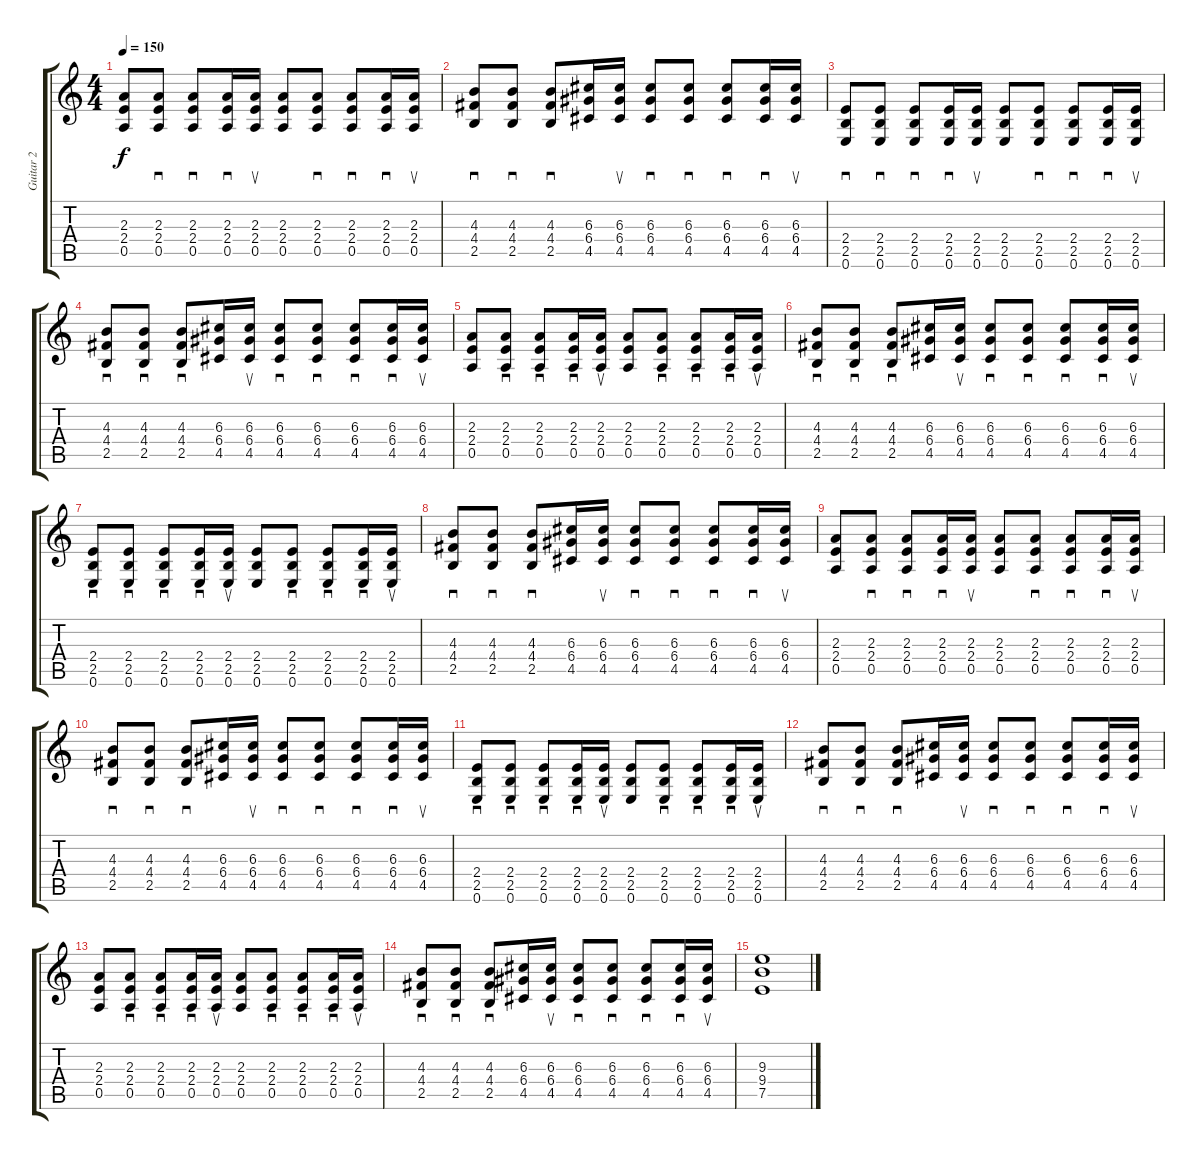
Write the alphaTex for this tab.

\track ("Guitar 2" "Guitar 2") {instrument distortionguitar}
\staff {score tabs}
\tuning (E4 B3 G3 D3 A2 E2) {hide}
\ts (4 4)
\tempo 150
\clef g2
\ks c
(2.3 2.4 0.5).8{dy f} (2.3 2.4 0.5).8{sd} (2.3 2.4 0.5).8{sd} (2.3 2.4 0.5).16{sd} (2.3 2.4 0.5).16{su} (2.3 2.4 0.5).8 (2.3 2.4 0.5).8{sd} (2.3 2.4 0.5).8{sd} (2.3 2.4 0.5).16{sd} (2.3 2.4 0.5).16{su} |
(4.3 4.4 2.5).8{sd} (4.3 4.4 2.5).8{sd} (4.3 4.4 2.5).8{sd} (6.3 6.4 4.5).16 (6.3 6.4 4.5).16{su} (6.3 6.4 4.5).8{sd} (6.3 6.4 4.5).8{sd} (6.3 6.4 4.5).8{sd} (6.3 6.4 4.5).16{sd} (6.3 6.4 4.5).16{su} |
(2.4 2.5 0.6).8{sd} (2.4 2.5 0.6).8{sd} (2.4 2.5 0.6).8{sd} (2.4 2.5 0.6).16{sd} (2.4 2.5 0.6).16{su} (2.4 2.5 0.6).8 (2.4 2.5 0.6).8{sd} (2.4 2.5 0.6).8{sd} (2.4 2.5 0.6).16{sd} (2.4 2.5 0.6).16{su} |
(4.3 4.4 2.5).8{sd} (4.3 4.4 2.5).8{sd} (4.3 4.4 2.5).8{sd} (6.3 6.4 4.5).16 (6.3 6.4 4.5).16{su} (6.3 6.4 4.5).8{sd} (6.3 6.4 4.5).8{sd} (6.3 6.4 4.5).8{sd} (6.3 6.4 4.5).16{sd} (6.3 6.4 4.5).16{su} |
(2.3 2.4 0.5).8 (2.3 2.4 0.5).8{sd} (2.3 2.4 0.5).8{sd} (2.3 2.4 0.5).16{sd} (2.3 2.4 0.5).16{su} (2.3 2.4 0.5).8 (2.3 2.4 0.5).8{sd} (2.3 2.4 0.5).8{sd} (2.3 2.4 0.5).16{sd} (2.3 2.4 0.5).16{su} |
(4.3 4.4 2.5).8{sd} (4.3 4.4 2.5).8{sd} (4.3 4.4 2.5).8{sd} (6.3 6.4 4.5).16 (6.3 6.4 4.5).16{su} (6.3 6.4 4.5).8{sd} (6.3 6.4 4.5).8{sd} (6.3 6.4 4.5).8{sd} (6.3 6.4 4.5).16{sd} (6.3 6.4 4.5).16{su} |
(2.4 2.5 0.6).8{sd} (2.4 2.5 0.6).8{sd} (2.4 2.5 0.6).8{sd} (2.4 2.5 0.6).16{sd} (2.4 2.5 0.6).16{su} (2.4 2.5 0.6).8 (2.4 2.5 0.6).8{sd} (2.4 2.5 0.6).8{sd} (2.4 2.5 0.6).16{sd} (2.4 2.5 0.6).16{su} |
(4.3 4.4 2.5).8{sd} (4.3 4.4 2.5).8{sd} (4.3 4.4 2.5).8{sd} (6.3 6.4 4.5).16 (6.3 6.4 4.5).16{su} (6.3 6.4 4.5).8{sd} (6.3 6.4 4.5).8{sd} (6.3 6.4 4.5).8{sd} (6.3 6.4 4.5).16{sd} (6.3 6.4 4.5).16{su} |
(2.3 2.4 0.5).8 (2.3 2.4 0.5).8{sd} (2.3 2.4 0.5).8{sd} (2.3 2.4 0.5).16{sd} (2.3 2.4 0.5).16{su} (2.3 2.4 0.5).8 (2.3 2.4 0.5).8{sd} (2.3 2.4 0.5).8{sd} (2.3 2.4 0.5).16{sd} (2.3 2.4 0.5).16{su} |
(4.3 4.4 2.5).8{sd} (4.3 4.4 2.5).8{sd} (4.3 4.4 2.5).8{sd} (6.3 6.4 4.5).16 (6.3 6.4 4.5).16{su} (6.3 6.4 4.5).8{sd} (6.3 6.4 4.5).8{sd} (6.3 6.4 4.5).8{sd} (6.3 6.4 4.5).16{sd} (6.3 6.4 4.5).16{su} |
(2.4 2.5 0.6).8{sd} (2.4 2.5 0.6).8{sd} (2.4 2.5 0.6).8{sd} (2.4 2.5 0.6).16{sd} (2.4 2.5 0.6).16{su} (2.4 2.5 0.6).8 (2.4 2.5 0.6).8{sd} (2.4 2.5 0.6).8{sd} (2.4 2.5 0.6).16{sd} (2.4 2.5 0.6).16{su} |
(4.3 4.4 2.5).8{sd} (4.3 4.4 2.5).8{sd} (4.3 4.4 2.5).8{sd} (6.3 6.4 4.5).16 (6.3 6.4 4.5).16{su} (6.3 6.4 4.5).8{sd} (6.3 6.4 4.5).8{sd} (6.3 6.4 4.5).8{sd} (6.3 6.4 4.5).16{sd} (6.3 6.4 4.5).16{su} |
(2.3 2.4 0.5).8 (2.3 2.4 0.5).8{sd} (2.3 2.4 0.5).8{sd} (2.3 2.4 0.5).16{sd} (2.3 2.4 0.5).16{su} (2.3 2.4 0.5).8 (2.3 2.4 0.5).8{sd} (2.3 2.4 0.5).8{sd} (2.3 2.4 0.5).16{sd} (2.3 2.4 0.5).16{su} |
(4.3 4.4 2.5).8{sd} (4.3 4.4 2.5).8{sd} (4.3 4.4 2.5).8{sd} (6.3 6.4 4.5).16 (6.3 6.4 4.5).16{su} (6.3 6.4 4.5).8{sd} (6.3 6.4 4.5).8{sd} (6.3 6.4 4.5).8{sd} (6.3 6.4 4.5).16{sd} (6.3 6.4 4.5).16{su} |
(9.3 9.4 7.5).1
